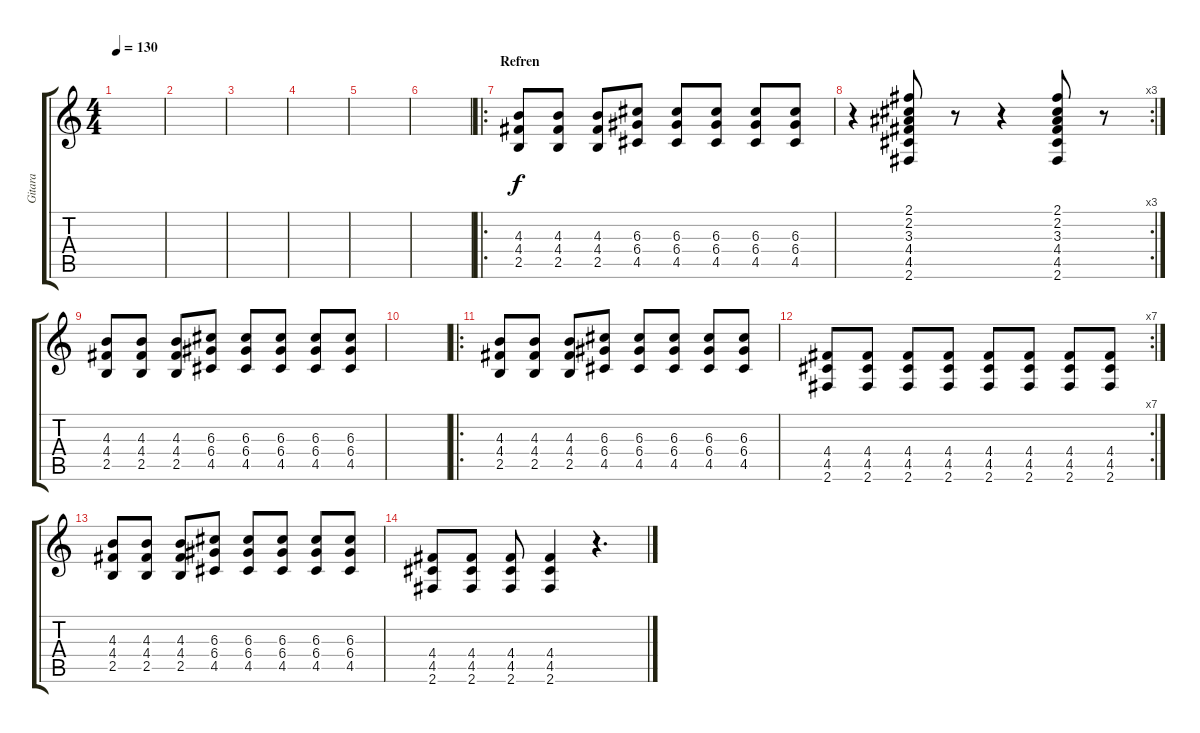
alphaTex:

\track ("Gitara" "Gitara") {instrument overdrivenguitar}
\staff {score tabs}
\tuning (E4 B3 G3 D3 A2 E2) {hide}
\ts (4 4)
\tempo 130
\clef g2
\ks c
|
|
|
|
|
|
\ro
\section ("" "Refren")
(4.3 4.4 2.5).8 (4.3 4.4 2.5).8 (4.3 4.4 2.5).8 (6.3 6.4 4.5).8 (6.3 6.4 4.5).8 (6.3 6.4 4.5).8 (6.3 6.4 4.5).8 (6.3 6.4 4.5).8 |
\rc 3
r.4 (2.1 2.2 3.3 4.4 4.5 2.6).8 r.8 r.4 (2.1 2.2 3.3 4.4 4.5 2.6).8 r.8 |
(4.3 4.4 2.5).8 (4.3 4.4 2.5).8 (4.3 4.4 2.5).8 (6.3 6.4 4.5).8 (6.3 6.4 4.5).8 (6.3 6.4 4.5).8 (6.3 6.4 4.5).8 (6.3 6.4 4.5).8 |
|
\ro
(4.3 4.4 2.5).8 (4.3 4.4 2.5).8 (4.3 4.4 2.5).8 (6.3 6.4 4.5).8 (6.3 6.4 4.5).8 (6.3 6.4 4.5).8 (6.3 6.4 4.5).8 (6.3 6.4 4.5).8 |
\rc 7
(4.4 4.5 2.6).8 (4.4 4.5 2.6).8 (4.4 4.5 2.6).8 (4.4 4.5 2.6).8 (4.4 4.5 2.6).8 (4.4 4.5 2.6).8 (4.4 4.5 2.6).8 (4.4 4.5 2.6).8 |
(4.3 4.4 2.5).8 (4.3 4.4 2.5).8 (4.3 4.4 2.5).8 (6.3 6.4 4.5).8 (6.3 6.4 4.5).8 (6.3 6.4 4.5).8 (6.3 6.4 4.5).8 (6.3 6.4 4.5).8 |
(4.4 4.5 2.6).8 (4.4 4.5 2.6).8 (4.4 4.5 2.6).8 (4.4 4.5 2.6).4 r.4{d}
